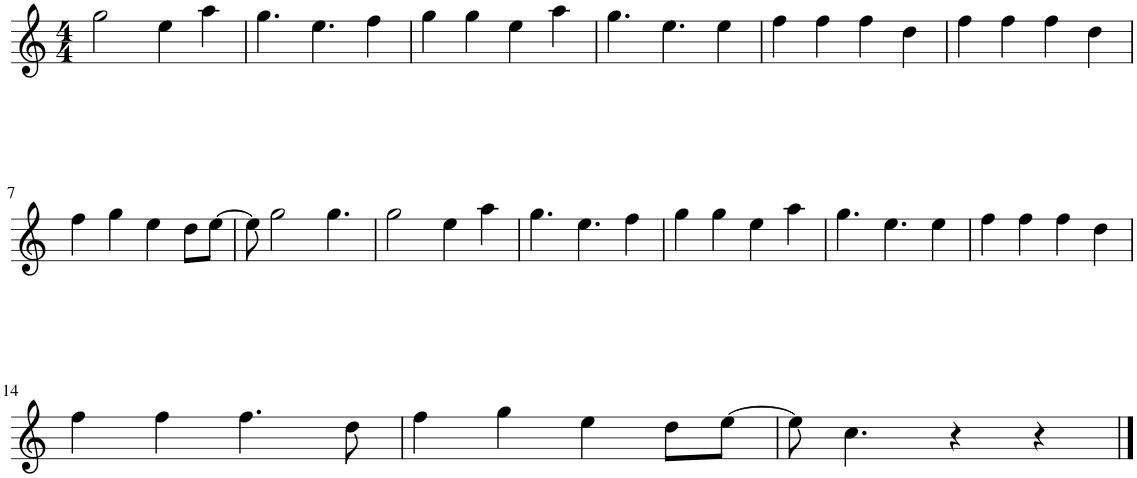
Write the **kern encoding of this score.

**kern
*part1
*staff1
*I"Tenor Saxophone, Alto Sax
*clefG2
*k[]
*M4/4
=1
2gg\
4ee\
4aa\
=2
4.gg\
4.ee\
4ff\
=3
4gg\
4gg\
4ee\
4aa\
=4
4.gg\
4.ee\
4ee\
=5
4ff\
4ff\
4ff\
4dd\
=6
4ff\
4ff\
4ff\
4dd\
!!LO:LB:g=z
=7
4ff\
4gg\
4ee\
8dd\L
[8ee\J
=8
8ee\]
2gg\
4.gg\
=9
2gg\
4ee\
4aa\
=10
4.gg\
4.ee\
4ff\
=11
4gg\
4gg\
4ee\
4aa\
=12
4.gg\
4.ee\
4ee\
=13
4ff\
4ff\
4ff\
4dd\
!!LO:LB:g=z
=14
4ff\
4ff\
4.ff\
8dd\
=15
4ff\
4gg\
4ee\
8dd\L
[8ee\J
=16
8ee\]
4.cc\
4r
4r
==
*-
